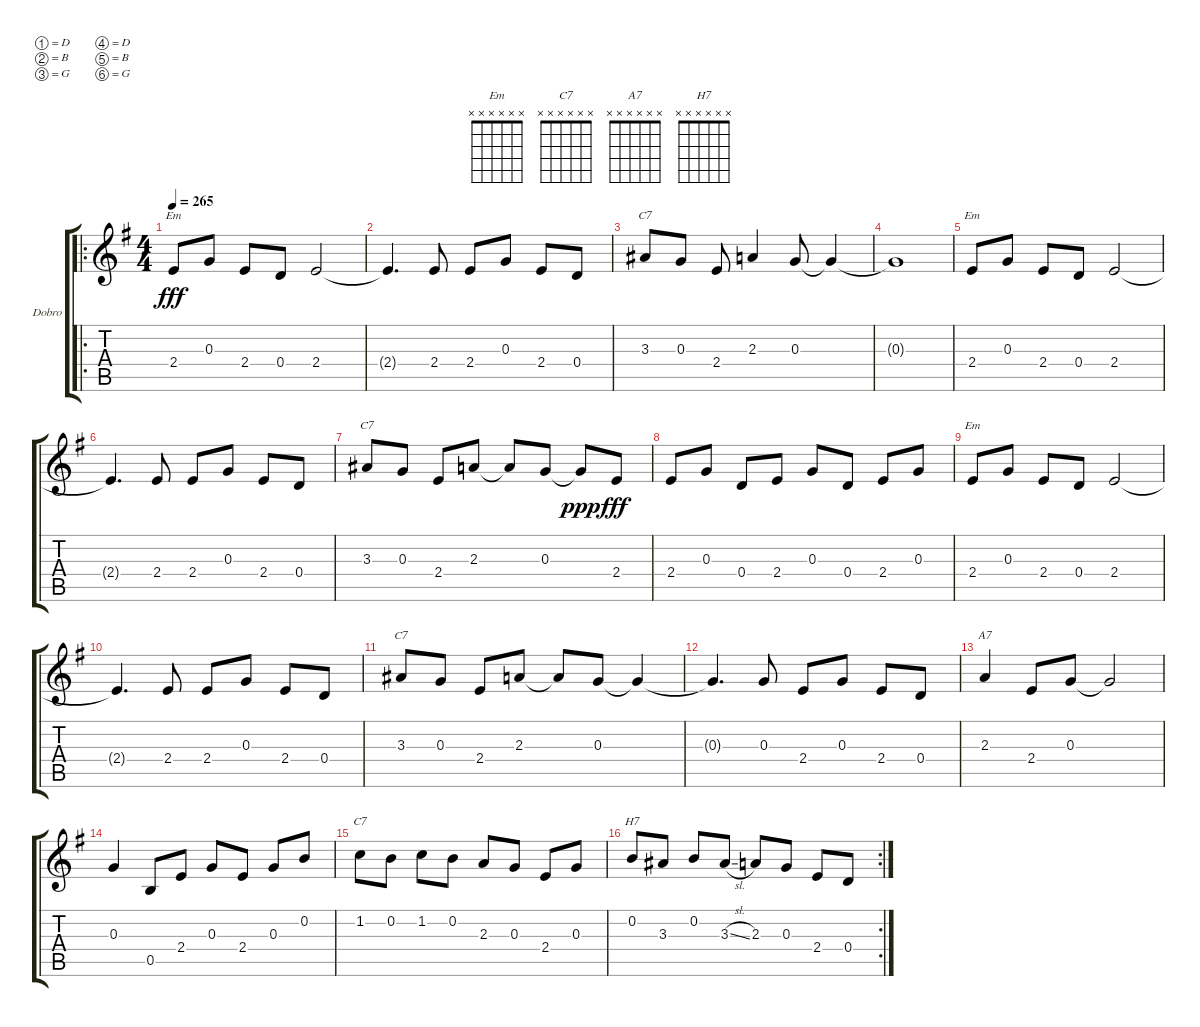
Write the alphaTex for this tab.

\bracketExtendMode groupsimilarinstruments
\firstSystemTrackNameOrientation horizontal
\otherSystemsTrackNameOrientation horizontal
\track ("Dobro" "Dobro") {instrument acousticguitarsteel}
\staff {score tabs}
\tuning (D4 B3 G3 D3 B2 G2)
\chord ("Em" x x x x x x)
\chord ("C7" x x x x x x)
\chord ("A7" x x x x x x)
\chord ("H7" x x x x x x)
\ro
\ts (4 4)
\tempo 265
\clef g2
\ks eminor
2.4.8{ch "Em" dy fff instrument acousticguitarsteel} 0.3.8 2.4.8 0.4.8 2.4.2 |
2.4{t}.4{d} 2.4.8 2.4.8 0.3.8 2.4.8 0.4.8 |
3.3.8{ch "C7"} 0.3.8 2.4.8 2.3.4 0.3.8 0.3{t}.4 |
0.3{t}.1 |
2.4.8{ch "Em"} 0.3.8 2.4.8 0.4.8 2.4.2 |
2.4{t}.4{d} 2.4.8 2.4.8 0.3.8 2.4.8 0.4.8 |
3.3.8{ch "C7"} 0.3.8 2.4.8 2.3.8 2.3{t}.8 0.3.8 0.3{t}.8{dy ppp} 2.4.8{dy fff} |
2.4.8 0.3.8 0.4.8 2.4.8 0.3.8 0.4.8 2.4.8 0.3.8 |
2.4.8{ch "Em"} 0.3.8 2.4.8 0.4.8 2.4.2 |
2.4{t}.4{d} 2.4.8 2.4.8 0.3.8 2.4.8 0.4.8 |
3.3.8{ch "C7"} 0.3.8 2.4.8 2.3.8 2.3{t}.8 0.3.8 0.3{t}.4 |
0.3{t}.4{d} 0.3.8 2.4.8 0.3.8 2.4.8 0.4.8 |
2.3.4{ch "A7"} 2.4.8 0.3.8 0.3{t}.2 |
0.3.4 0.5.8 2.4.8 0.3.8 2.4.8 0.3.8 0.2.8 |
1.2.8{ch "C7"} 0.2.8 1.2.8 0.2.8 2.3.8 0.3.8 2.4.8 0.3.8 |
\rc 2
0.2.8{ch "H7"} 3.3.8 0.2.8 3.3{sl}.8 2.3.8 0.3.8 2.4.8 0.4.8
